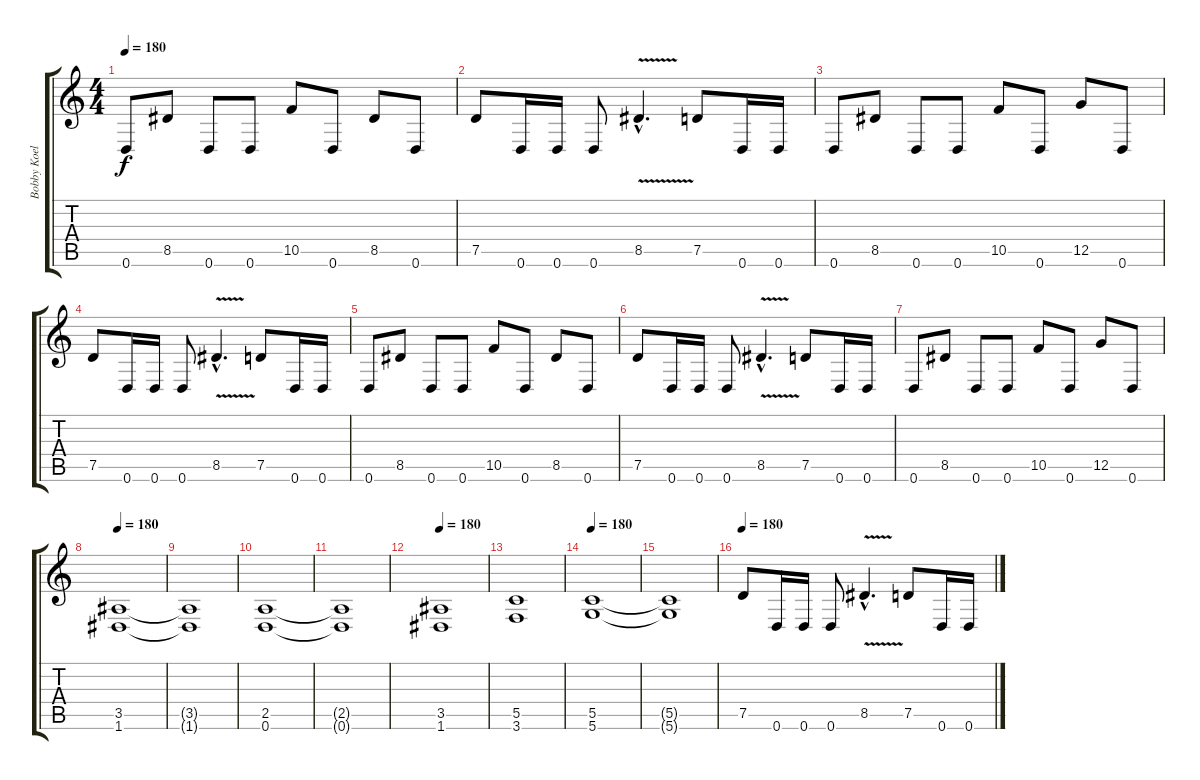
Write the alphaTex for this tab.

\track ("Bobby Koelble" "Bobby Koel") {instrument distortionguitar}
\staff {score tabs}
\tuning (D4 A3 F3 C3 G2 D2) {hide}
\ts (4 4)
\tempo 180
\clef g2
\ks c
0.6.8{dy f} 8.5.8 0.6.8 0.6.8 10.5.8 0.6.8 8.5.8 0.6.8 |
7.5.8 0.6.16 0.6.16 0.6.8 8.5{v hac}.4{d} 7.5.8 0.6.16 0.6.16 |
0.6.8 8.5.8 0.6.8 0.6.8 10.5.8 0.6.8 12.5.8 0.6.8 |
7.5.8 0.6.16 0.6.16 0.6.8 8.5{v hac}.4{d} 7.5.8 0.6.16 0.6.16 |
0.6.8 8.5.8 0.6.8 0.6.8 10.5.8 0.6.8 8.5.8 0.6.8 |
7.5.8 0.6.16 0.6.16 0.6.8 8.5{v hac}.4{d} 7.5.8 0.6.16 0.6.16 |
0.6.8 8.5.8 0.6.8 0.6.8 10.5.8 0.6.8 12.5.8 0.6.8 |
\tempo 180
(3.5 1.6).1 |
(3.5{t} 1.6{t}).1 |
(2.5 0.6).1 |
(2.5{t} 0.6{t}).1 |
\tempo 180
(3.5 1.6).1 |
(5.5 3.6).1 |
\tempo 180
(5.5 5.6).1 |
(5.5{t} 5.6{t}).1 |
\tempo 180
7.5.8 0.6.16 0.6.16 0.6.8 8.5{v hac}.4{d} 7.5.8 0.6.16 0.6.16
